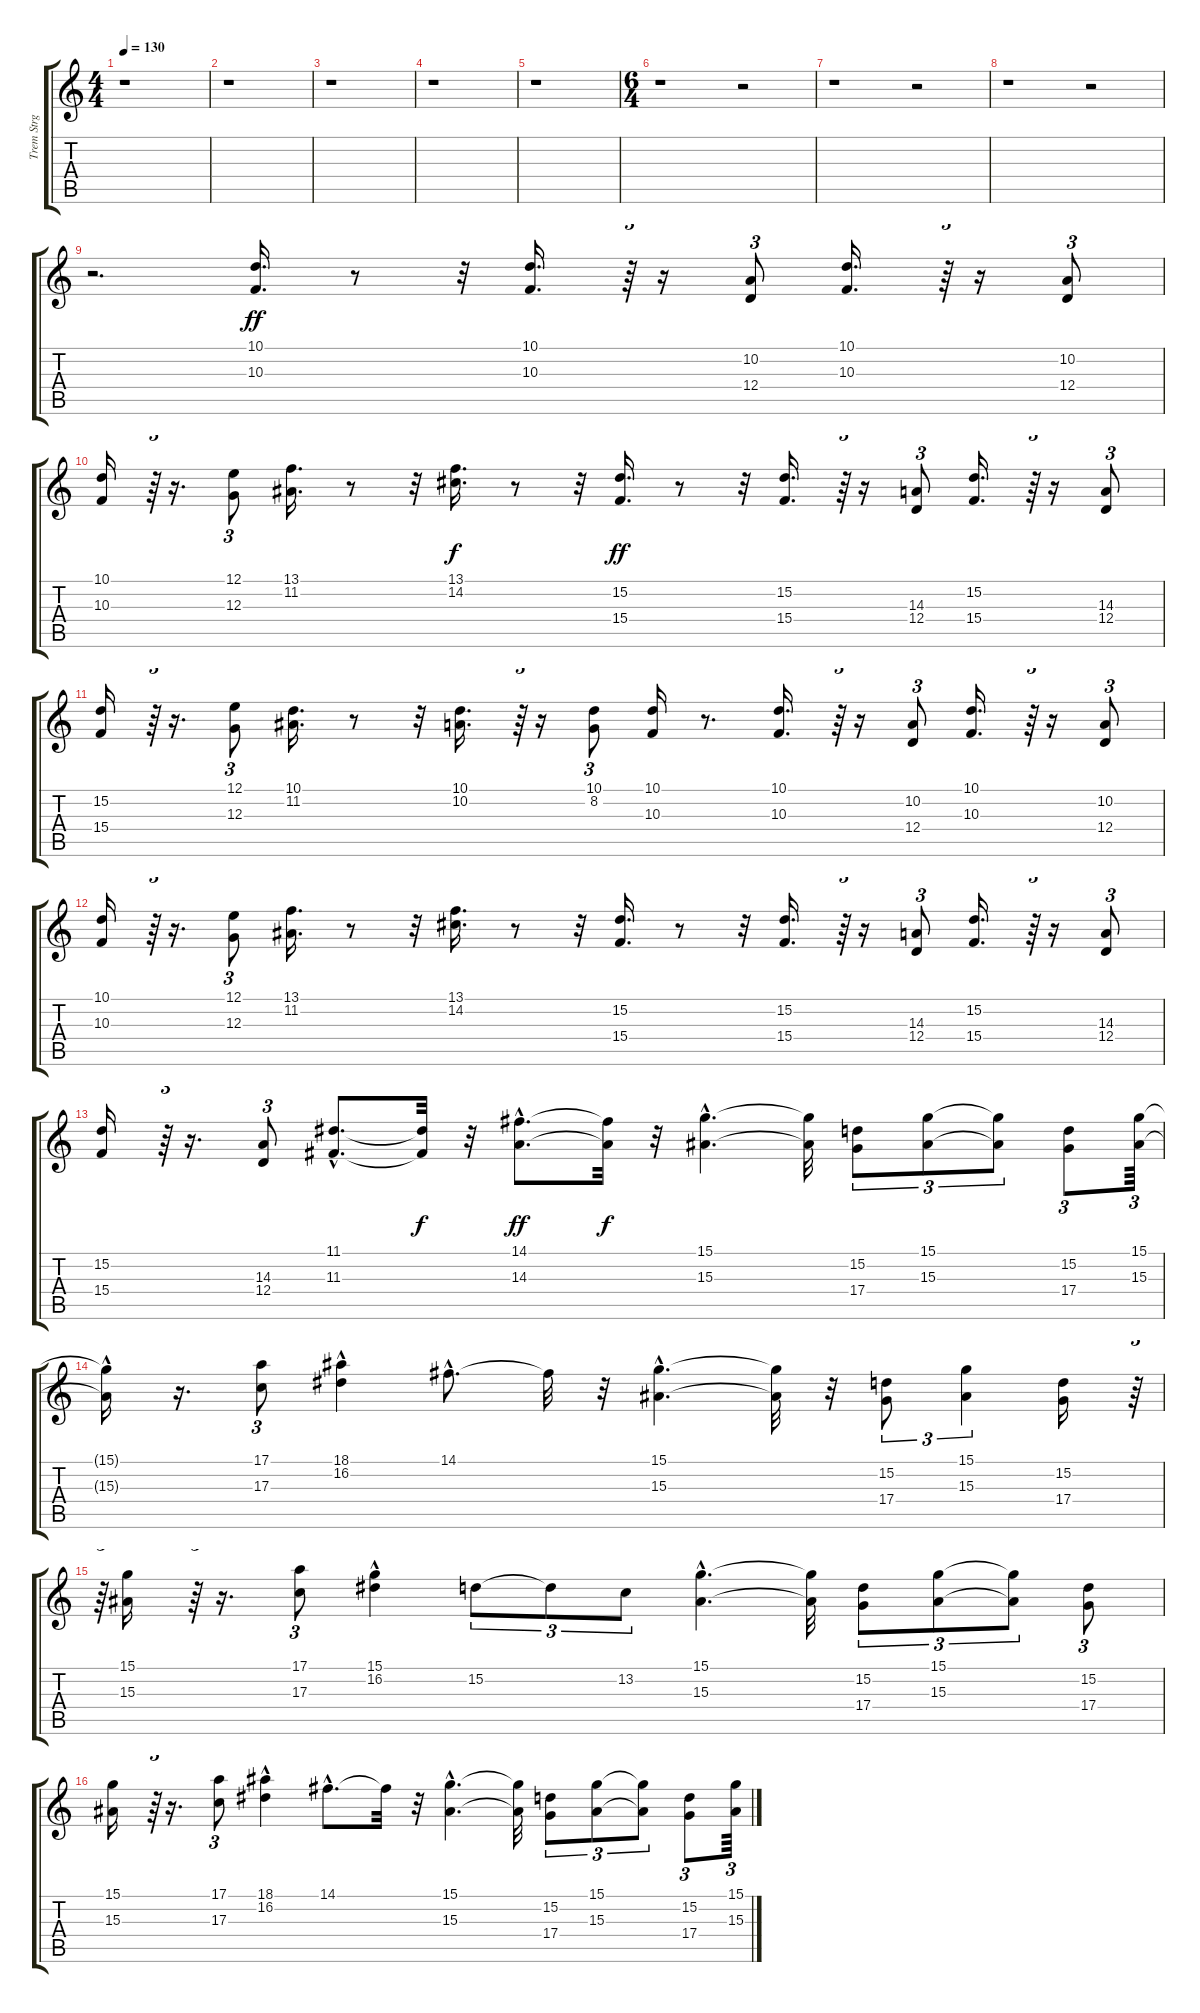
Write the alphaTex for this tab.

\track ("Trem Strg" "Trem Strg") {instrument tremolostrings}
\staff {score tabs}
\tuning (E4 B3 G3 D3 A2 E2) {hide}
\ts (4 4)
\tempo 130
\clef g2
\ks c
r.1{dy ff instrument tremolostrings} |
r.1 |
r.1 |
r.1 |
r.1 |
\ts (6 4)
r.1 r.2 |
r.1 r.2 |
r.1 r.2 |
r.2{d} (10.1 10.3).16{d volume 16} r.8 r.32 (10.1 10.3).16{d} r.64{tu (3 2)} r.16 (10.2 12.4).8{tu (3 2)} (10.1 10.3).16{d} r.64{tu (3 2)} r.16 (10.2 12.4).8{tu (3 2)} |
(10.1 10.3).16 r.64{tu (3 2)} r.16{d} (12.1 12.3).8{tu (3 2)} (13.1 11.2).16{d} r.8 r.32 (13.1 14.2).16{d dy f} r.8 r.32 (15.2 15.4).16{d dy ff} r.8 r.32 (15.2 15.4).16{d} r.64{tu (3 2)} r.16 (14.3 12.4).8{tu (3 2)} (15.2 15.4).16{d} r.64{tu (3 2)} r.16 (14.3 12.4).8{tu (3 2)} |
(15.2 15.4).16 r.64{tu (3 2)} r.16{d} (12.1 12.3).8{tu (3 2)} (10.1 11.2).16{d} r.8 r.32 (10.1 10.2).16{d} r.64{tu (3 2)} r.16 (10.1 8.2).8{tu (3 2)} (10.1 10.3).16 r.8{d} (10.1 10.3).16{d} r.64{tu (3 2)} r.16 (10.2 12.4).8{tu (3 2)} (10.1 10.3).16{d} r.64{tu (3 2)} r.16 (10.2 12.4).8{tu (3 2)} |
(10.1 10.3).16 r.64{tu (3 2)} r.16{d} (12.1 12.3).8{tu (3 2)} (13.1 11.2).16{d} r.8 r.32 (13.1 14.2).16{d} r.8 r.32 (15.2 15.4).16{d} r.8 r.32 (15.2 15.4).16{d} r.64{tu (3 2)} r.16 (14.3 12.4).8{tu (3 2)} (15.2 15.4).16{d} r.64{tu (3 2)} r.16 (14.3 12.4).8{tu (3 2)} |
(15.2 15.4).16 r.64{tu (3 2)} r.16{d} (14.3 12.4).8{tu (3 2)} (11.1{hac} 11.3{hac}).8{d} (11.1{t} 11.3{t}).32{dy f} r.32 (14.1{hac} 14.3{hac}).8{d dy ff} (14.1{t} 14.3{t}).32{dy f} r.32 (15.1{hac} 15.3{hac}).4{d} (15.1{t} 15.3{t}).32 (15.2 17.4).8{tu (3 2)} (15.1 15.3).8{tu (3 2)} (15.1{t} 15.3{t}).8{tu (3 2)} (15.2 17.4).8{tu (3 2)} (15.1 15.3).64{tu (3 2)} |
(15.1{hac t} 15.3{hac t}).16 r.16{d} (17.1 17.3).8{tu (3 2)} (18.1{hac} 16.2{hac}).4 14.1{hac}.8{d} 14.1{t}.32 r.32 (15.1{hac} 15.3{hac}).4{d} (15.1{t} 15.3{t}).32 r.32 (15.2 17.4).8{tu (3 2)} (15.1 15.3).4{tu (3 2)} (15.2 17.4).16 r.64{tu (3 2)} |
r.64{tu (3 2)} (15.1 15.3).16 r.64{tu (3 2)} r.16{d} (17.1 17.3).8{tu (3 2)} (15.1{hac} 16.2{hac}).4 15.2.8{tu (3 2)} 15.2{t}.8{tu (3 2)} 13.2.8{tu (3 2)} (15.1{hac} 15.3{hac}).4{d} (15.1{t} 15.3{t}).32 (15.2 17.4).8{tu (3 2)} (15.1 15.3).8{tu (3 2)} (15.1{t} 15.3{t}).8{tu (3 2)} (15.2 17.4).8{tu (3 2)} |
(15.1 15.3).16 r.64{tu (3 2)} r.16{d} (17.1 17.3).8{tu (3 2)} (18.1{hac} 16.2{hac}).4 14.1{hac}.8{d} 14.1{t}.32 r.32 (15.1{hac} 15.3{hac}).4{d} (15.1{t} 15.3{t}).32 (15.2 17.4).8{tu (3 2)} (15.1 15.3).8{tu (3 2)} (15.1{t} 15.3{t}).8{tu (3 2)} (15.2 17.4).8{tu (3 2)} (15.1 15.3).64{tu (3 2)}
